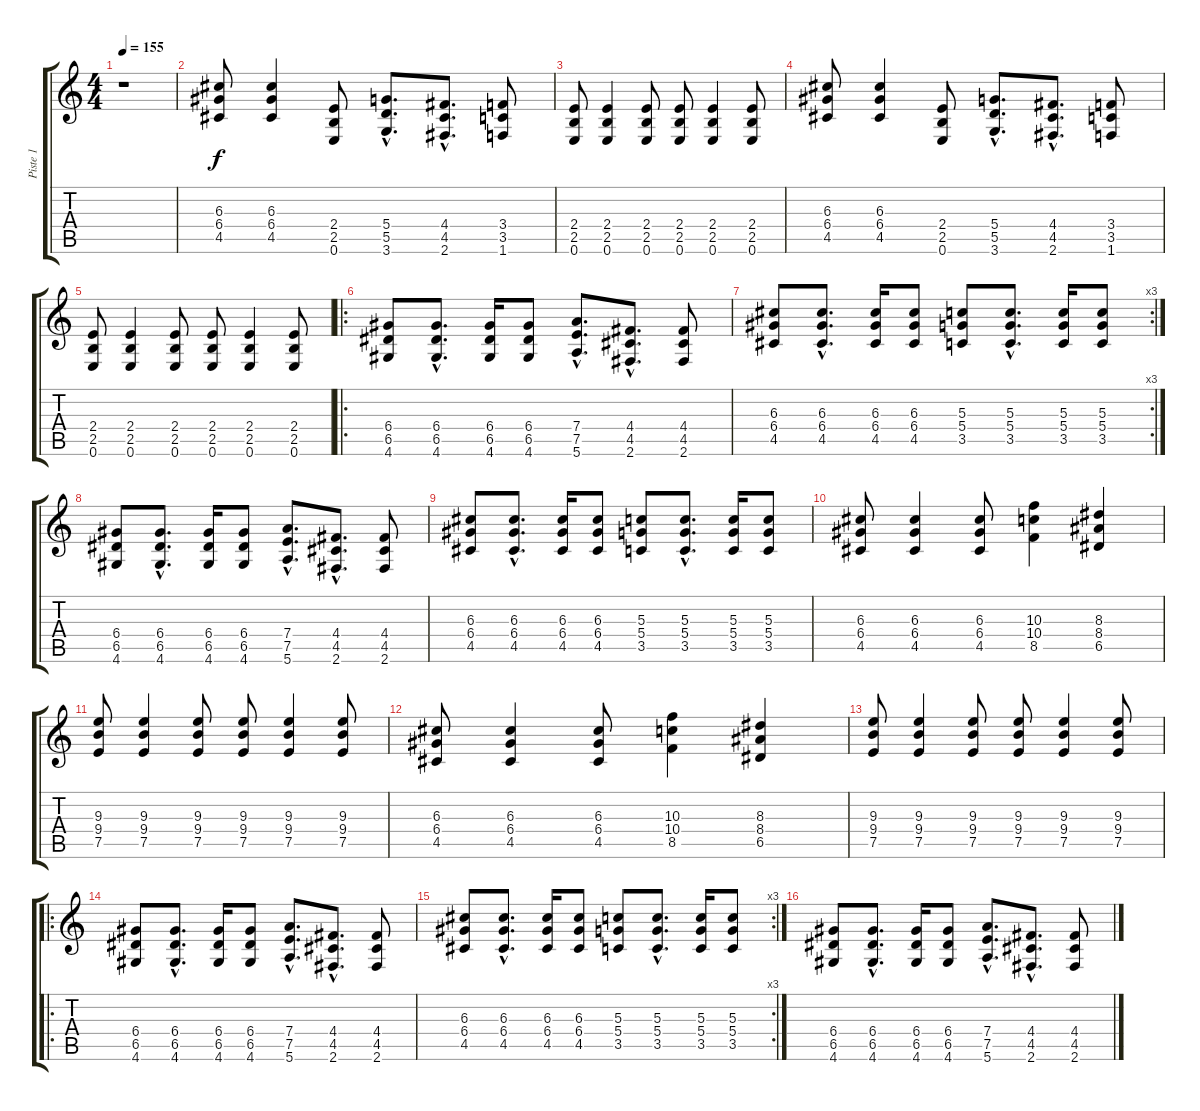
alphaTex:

\track ("Piste 1" "Piste 1") {instrument distortionguitar}
\staff {score tabs}
\tuning (E4 B3 G3 D3 A2 E2) {hide}
\ts (4 4)
\tempo 155
\clef g2
\ks c
r.1{dy f instrument distortionguitar} |
(6.3 6.4 4.5).8 (6.3 6.4 4.5).4 (2.4 2.5 0.6).8 (5.4{hac} 5.5{hac} 3.6{hac}).8{d} (4.4{hac} 4.5{hac} 2.6{hac}).8{d} (3.4 3.5 1.6).8 |
(2.4 2.5 0.6).8 (2.4 2.5 0.6).4 (2.4 2.5 0.6).8 (2.4 2.5 0.6).8 (2.4 2.5 0.6).4 (2.4 2.5 0.6).8 |
(6.3 6.4 4.5).8 (6.3 6.4 4.5).4 (2.4 2.5 0.6).8 (5.4{hac} 5.5{hac} 3.6{hac}).8{d} (4.4{hac} 4.5{hac} 2.6{hac}).8{d} (3.4 3.5 1.6).8 |
(2.4 2.5 0.6).8 (2.4 2.5 0.6).4 (2.4 2.5 0.6).8 (2.4 2.5 0.6).8 (2.4 2.5 0.6).4 (2.4 2.5 0.6).8 |
\ro
(6.4 6.5 4.6).8 (6.4{hac} 6.5{hac} 4.6{hac}).8{d} (6.4 6.5 4.6).16 (6.4 6.5 4.6).8 (7.4{hac} 7.5{hac} 5.6{hac}).8{d} (4.4{hac} 4.5{hac} 2.6{hac}).8{d} (4.4 4.5 2.6).8 |
\rc 3
(6.3 6.4 4.5).8 (6.3{hac} 6.4{hac} 4.5{hac}).8{d} (6.3 6.4 4.5).16 (6.3 6.4 4.5).8 (5.3 5.4 3.5).8 (5.3{hac} 5.4{hac} 3.5{hac}).8{d} (5.3 5.4 3.5).16 (5.3 5.4 3.5).8 |
(6.4 6.5 4.6).8 (6.4{hac} 6.5{hac} 4.6{hac}).8{d} (6.4 6.5 4.6).16 (6.4 6.5 4.6).8 (7.4{hac} 7.5{hac} 5.6{hac}).8{d} (4.4{hac} 4.5{hac} 2.6{hac}).8{d} (4.4 4.5 2.6).8 |
(6.3 6.4 4.5).8 (6.3{hac} 6.4{hac} 4.5{hac}).8{d} (6.3 6.4 4.5).16 (6.3 6.4 4.5).8 (5.3 5.4 3.5).8 (5.3{hac} 5.4{hac} 3.5{hac}).8{d} (5.3 5.4 3.5).16 (5.3 5.4 3.5).8 |
(6.3 6.4 4.5).8 (6.3 6.4 4.5).4 (6.3 6.4 4.5).8 (10.3 10.4 8.5).4 (8.3 8.4 6.5).4 |
(9.3 9.4 7.5).8 (9.3 9.4 7.5).4 (9.3 9.4 7.5).8 (9.3 9.4 7.5).8 (9.3 9.4 7.5).4 (9.3 9.4 7.5).8 |
(6.3 6.4 4.5).8 (6.3 6.4 4.5).4 (6.3 6.4 4.5).8 (10.3 10.4 8.5).4 (8.3 8.4 6.5).4 |
(9.3 9.4 7.5).8 (9.3 9.4 7.5).4 (9.3 9.4 7.5).8 (9.3 9.4 7.5).8 (9.3 9.4 7.5).4 (9.3 9.4 7.5).8 |
\ro
(6.4 6.5 4.6).8 (6.4{hac} 6.5{hac} 4.6{hac}).8{d} (6.4 6.5 4.6).16 (6.4 6.5 4.6).8 (7.4{hac} 7.5{hac} 5.6{hac}).8{d} (4.4{hac} 4.5{hac} 2.6{hac}).8{d} (4.4 4.5 2.6).8 |
\rc 3
(6.3 6.4 4.5).8 (6.3{hac} 6.4{hac} 4.5{hac}).8{d} (6.3 6.4 4.5).16 (6.3 6.4 4.5).8 (5.3 5.4 3.5).8 (5.3{hac} 5.4{hac} 3.5{hac}).8{d} (5.3 5.4 3.5).16 (5.3 5.4 3.5).8 |
(6.4 6.5 4.6).8 (6.4{hac} 6.5{hac} 4.6{hac}).8{d} (6.4 6.5 4.6).16 (6.4 6.5 4.6).8 (7.4{hac} 7.5{hac} 5.6{hac}).8{d} (4.4{hac} 4.5{hac} 2.6{hac}).8{d} (4.4 4.5 2.6).8
